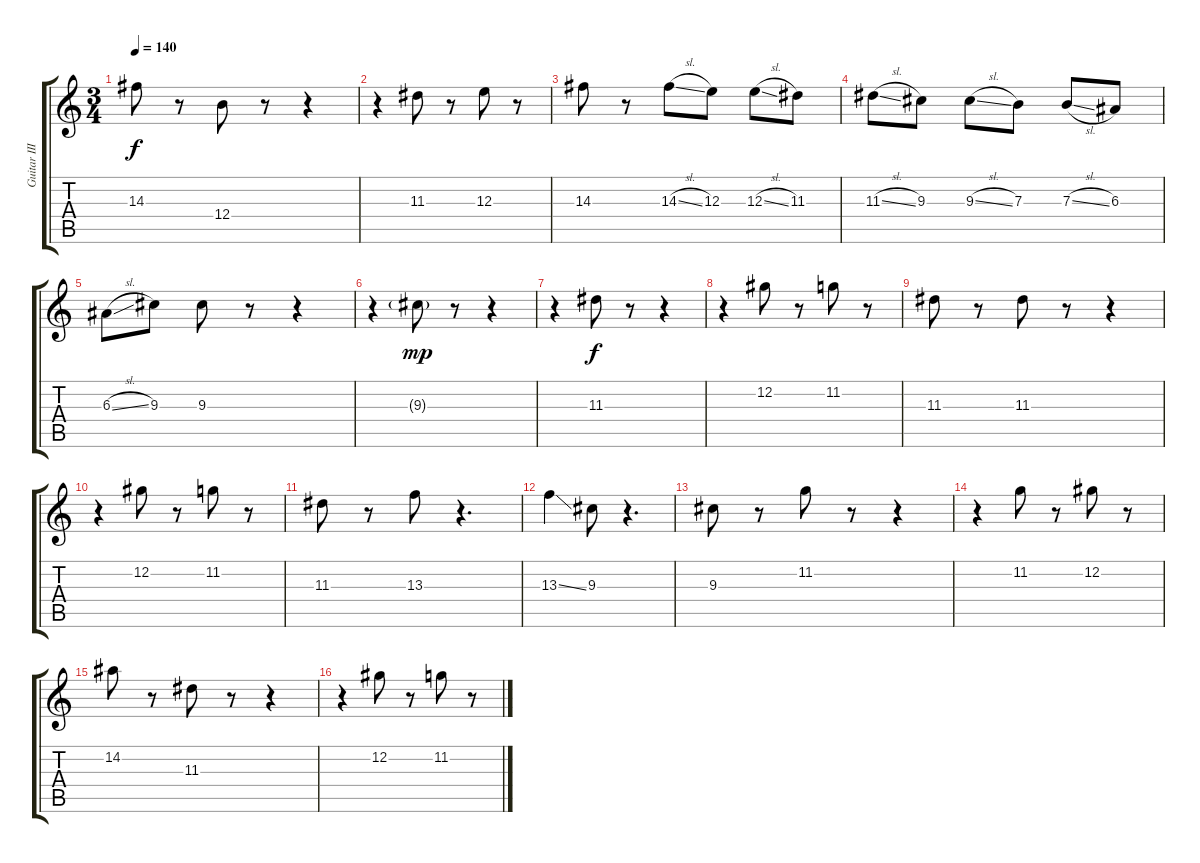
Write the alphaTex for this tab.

\track ("Guitar III Delay 1" "Guitar III") {instrument electricguitarjazz}
\staff {score tabs}
\tuning (Db4 Ab3 E3 B2 Gb2 Db2) {hide}
\ts (3 4)
\tempo 140
\clef g2
\ks c
14.3.8{dy f} r.8 12.4.8 r.8 r.4 |
r.4 11.3.8 r.8 12.3.8 r.8 |
14.3.8 r.8 14.3{sl}.8 12.3.8 12.3{sl}.8 11.3.8 |
11.3{sl}.8 9.3.8 9.3{sl}.8 7.3.8 7.3{sl}.8 6.3.8 |
6.3{sl}.8 9.3.8 9.3.8 r.8 r.4 |
r.4 9.3{g}.8{dy mp} r.8 r.4 |
r.4 11.3.8{dy f} r.8 r.4 |
r.4 12.2.8 r.8 11.2.8 r.8 |
11.3.8 r.8 11.3.8 r.8 r.4 |
r.4 12.2.8 r.8 11.2.8 r.8 |
11.3.8 r.8 13.3.8 r.4{d} |
13.3{ss}.4 9.3.8 r.4{d} |
9.3.8 r.8 11.2.8 r.8 r.4 |
r.4 11.2.8 r.8 12.2.8 r.8 |
14.2.8 r.8 11.3.8 r.8 r.4 |
r.4 12.2.8 r.8 11.2.8 r.8
